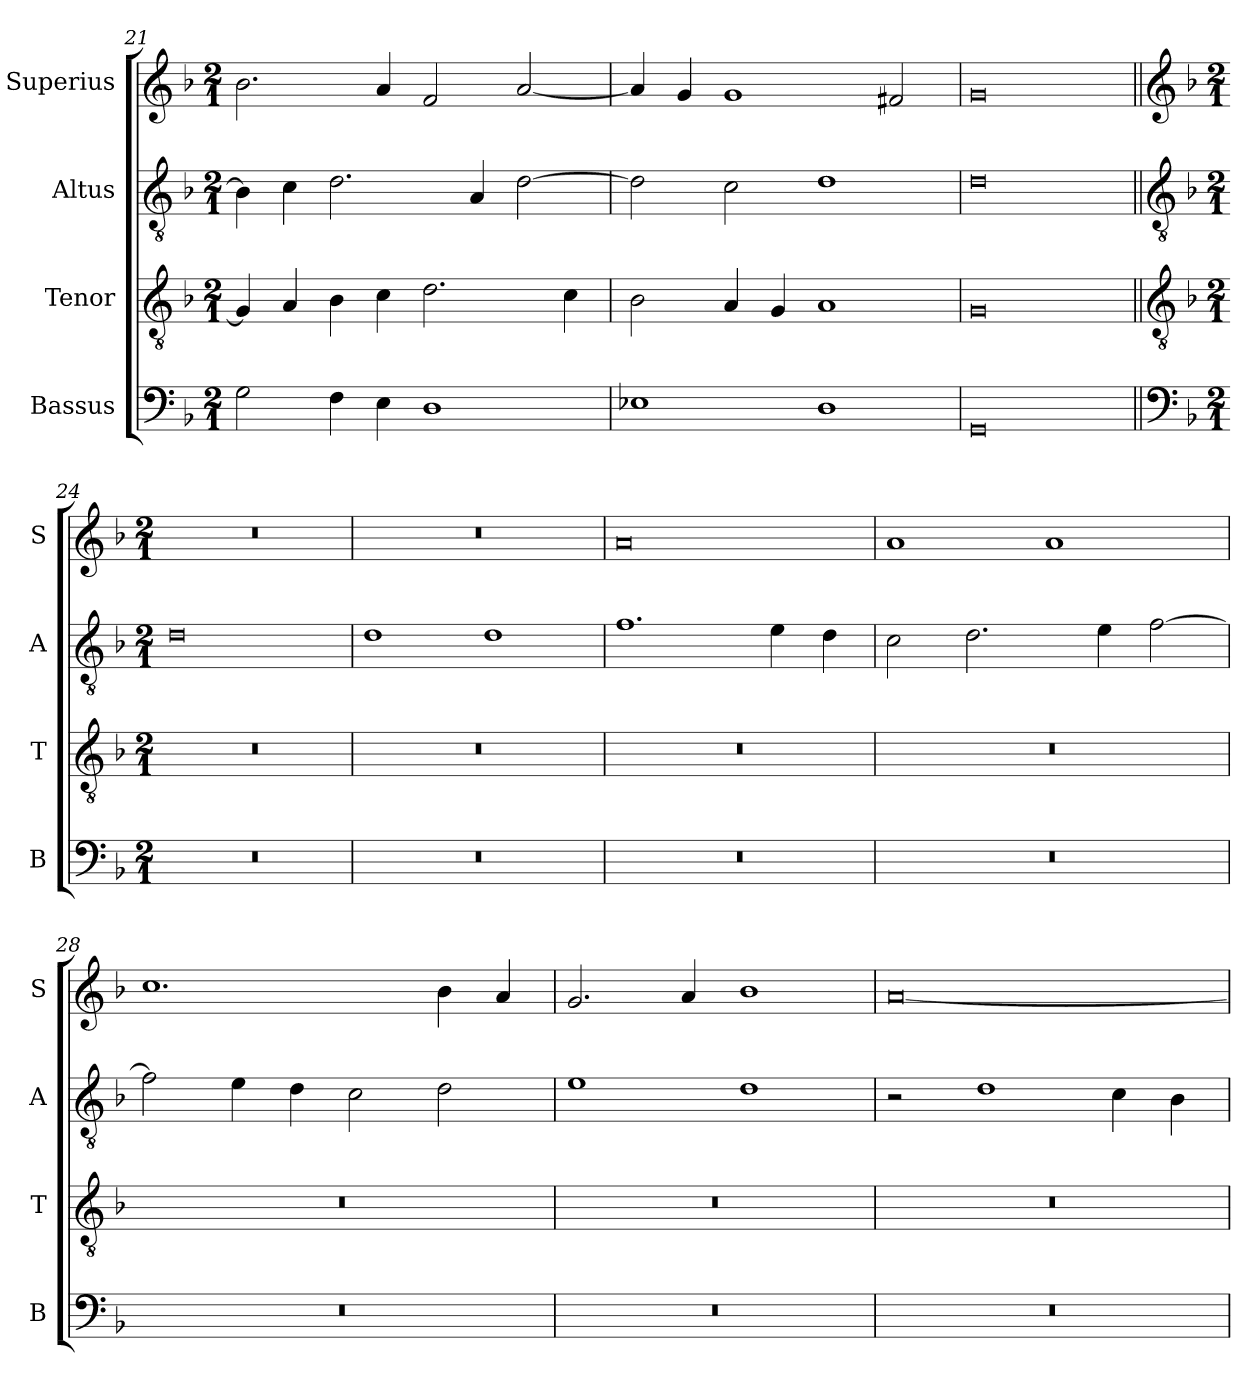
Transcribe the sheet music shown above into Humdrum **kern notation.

**kern	**kern	**kern	**kern
*part4	*part3	*part2	*part1
*staff4	*staff3	*staff2	*staff1
*I"Bassus	*I"Tenor	*I"Altus	*I"Superius
*I'B	*I'T	*I'A	*I'S
*clefF4	*clefGv2	*clefGv2	*clefG2
*k[b-]	*k[b-]	*k[b-]	*k[b-]
*M2/1	*M2/1	*M2/1	*M2/1
=21	=21	=21	=21
2G\	4G/]	4B-\]	2.b-\
.	4A/	4c\	.
4F\	4B-\	2.d\	.
4E\	4c\	.	4a/
1D	2.d\	.	2f/
.	.	4A/	.
.	.	[2d\	[2a/
.	4c\	.	.
=22	=22	=22	=22
1E-X	2B-\	2d\]	4a/]
.	.	.	4g/
.	4A/	2c\	1g
.	4G/	.	.
1D	1A	1d	.
.	.	.	2f#X/
=23	=23	=23	=23
0GG	0G	0d	0g
!!LO:LB:g=z
=24||	=24||	=24||	=24||
*clefF4	*clefGv2	*clefGv2	*clefG2
*k[b-]	*k[b-]	*k[b-]	*k[b-]
*M2/1	*M2/1	*M2/1	*M2/1
0r	0r	0d	0r
=25	=25	=25	=25
0r	0r	1d	0r
.	.	1d	.
=26	=26	=26	=26
0r	0r	1.f	0a
.	.	4e\	.
.	.	4d\	.
=27	=27	=27	=27
0r	0r	2c\	1a
.	.	2.d\	.
.	.	.	1a
.	.	4e\	.
.	.	[2f\	.
=28	=28	=28	=28
0r	0r	2f\]	1.cc
.	.	4e\	.
.	.	4d\	.
.	.	2c\	.
.	.	2d\	4b-\
.	.	.	4a/
=29	=29	=29	=29
0r	0r	1e	2.g/
.	.	.	4a/
.	.	1d	1b-
=30	=30	=30	=30
0r	0r	2r	[0a
.	.	1d	.
.	.	4c\	.
.	.	4B-\	.
=	=	=	=
*-	*-	*-	*-
